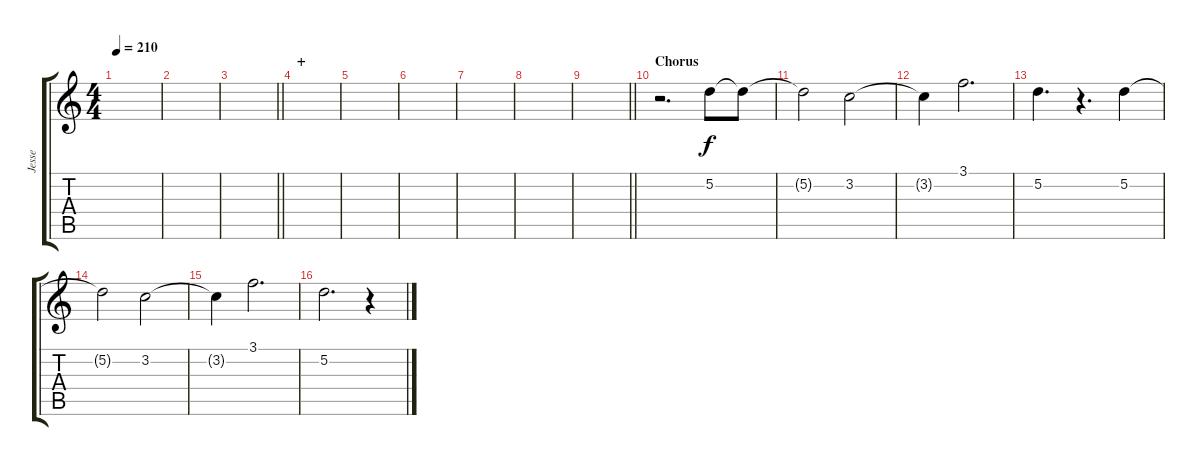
\track ("Jesse" "Jesse") {instrument overdrivenguitar}
\staff {score tabs}
\tuning (D4 A3 F3 C3 G2 C2) {hide}
\ts (4 4)
\tempo 210
\clef g2
\ks c
|
|
\barLineRight lightlight
|
\section ("" "+")
|
|
|
|
|
\barLineRight lightlight
|
\section ("" "Chorus")
r.2{d} 5.2.8 5.2{t}.8 |
5.2{t}.2 3.2.2 |
3.2{t}.4 3.1.2{d} |
5.2.4{d} r.4{d} 5.2.4 |
5.2{t}.2 3.2.2 |
3.2{t}.4 3.1.2{d} |
5.2.2{d} r.4
